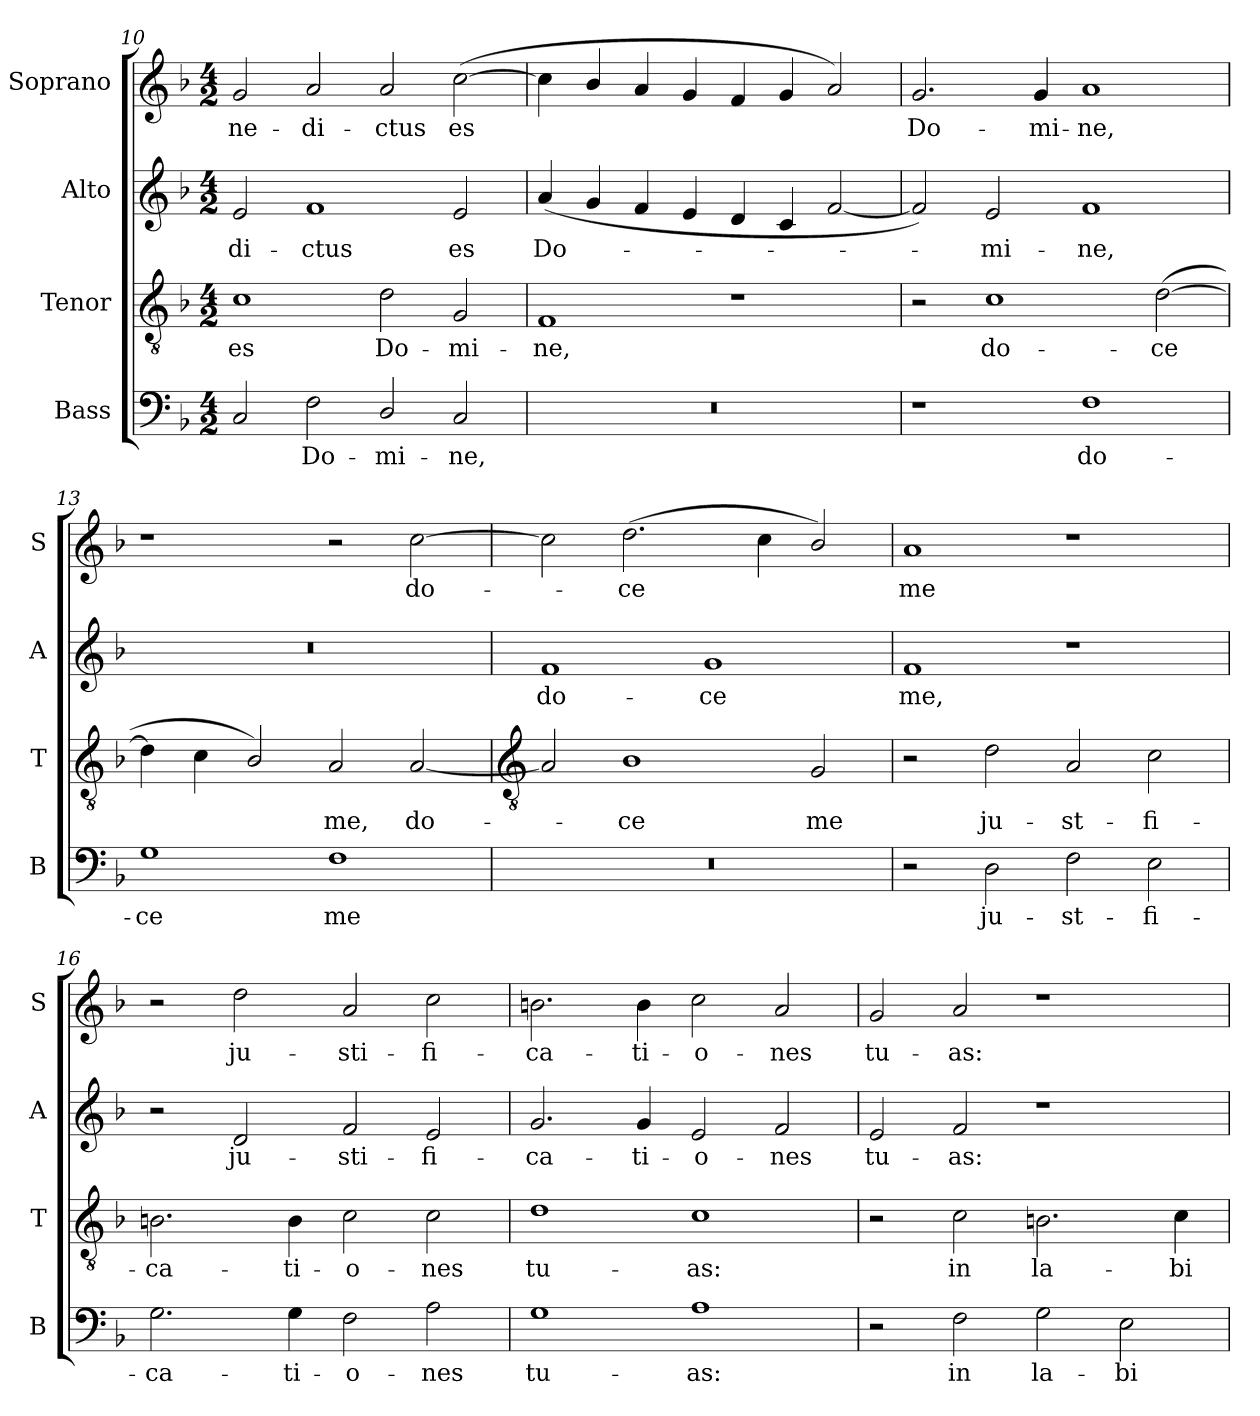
**kern	**text	**kern	**text	**kern	**text	**kern	**text
*part4	*part4	*part3	*part3	*part2	*part2	*part1	*part1
*staff4	*staff4	*staff3	*staff3	*staff2	*staff2	*staff1	*staff1
*I"Bass	*	*I"Tenor	*	*I"Alto	*	*I"Soprano	*
*I'B	*	*I'T	*	*I'A	*	*I'S	*
*clefF4	*	*clefGv2	*	*clefG2	*	*clefG2	*
*k[b-]	*	*k[b-]	*	*k[b-]	*	*k[b-]	*
*F:	*	*F:	*	*F:	*	*F:	*
*M4/2	*	*M4/2	*	*M4/2	*	*M4/2	*
=10	=10	=10	=10	=10	=10	=10	=10
!	!	!	!LO:LY:b	!	!LO:LY:b	!	!LO:LY:b
2C	.	1c	es	2e	-di-	2g	-ne-
!	!LO:LY:b	!	!	!	!LO:LY:b	!	!LO:LY:b
2F	Do-	.	.	1f	-ctus	2a	-di-
!	!LO:LY:b	!	!LO:LY:b	!	!	!	!LO:LY:b
2D/	-mi-	2d	Do-	.	.	2a	-ctus
!	!LO:LY:b	!	!LO:LY:b	!	!LO:LY:b	!	!LO:LY:b
2C	-ne,	2G	-mi-	2e	es	(<[2cc	es
=11	=11	=11	=11	=11	=11	=11	=11
!	!	!	!LO:LY:b	!	!LO:LY:b	!	!
0r	.	1F	-ne,	(<4a	Do-	4cc]	.
.	.	.	.	4g	.	4b-/	.
.	.	.	.	4f	.	4a	.
.	.	.	.	4e	.	4g	.
.	.	1r	.	4d	.	4f	.
.	.	.	.	4c	.	4g	.
.	.	.	.	[2f	.	2a)	.
=12	=12	=12	=12	=12	=12	=12	=12
!	!	!	!	!	!	!	!LO:LY:b
1r	.	2r	.	2f])	.	2.g	Do-
!	!	!	!LO:LY:b	!	!LO:LY:b	!	!
.	.	1c	do-	2e	mi-	.	.
!	!	!	!	!	!	!	!LO:LY:b
.	.	.	.	.	.	4g	-mi-
!	!LO:LY:b	!	!	!	!LO:LY:b	!	!LO:LY:b
1F	do-	.	.	1f	-ne,	1a	-ne,
!	!	!	!LO:LY:b	!	!	!	!
.	.	(>[2d	-ce	.	.	.	.
=13	=13	=13	=13	=13	=13	=13	=13
!	!LO:LY:b	!	!	!	!	!	!
1G	-ce	4d]	.	0r	.	1r	.
.	.	4c	.	.	.	.	.
.	.	2B-/)	.	.	.	.	.
!	!LO:LY:b	!	!LO:LY:b	!	!	!	!
1F	me	2A	me,	.	.	2r	.
!	!	!	!LO:LY:b	!	!	!	!LO:LY:b
.	.	[2A	do-	.	.	[2cc	do-
!!LO:LB:g=z
=14	=14	=14	=14	=14	=14	=14	=14
*	*	*clefGv2	*	*	*	*	*
!	!	!	!	!	!LO:LY:b	!	!
0r	.	2A]	.	1f	do-	2cc]	.
!	!	!	!LO:LY:b	!	!	!	!LO:LY:b
.	.	1B-	ce	.	.	(>2.dd	ce
!	!	!	!	!	!LO:LY:b	!	!
.	.	.	.	1g	-ce	.	.
.	.	.	.	.	.	4cc	.
!	!	!	!LO:LY:b	!	!	!	!
.	.	2G	me	.	.	2b-/)	.
=15	=15	=15	=15	=15	=15	=15	=15
!	!	!	!	!	!LO:LY:b	!	!LO:LY:b
2r	.	2r	.	1f	me,	1a	me
!	!LO:LY:b	!	!LO:LY:b	!	!	!	!
2D	ju-	2d	ju-	.	.	.	.
!	!LO:LY:b	!	!LO:LY:b	!	!	!	!
2F	-st-	2A	-st-	1r	.	1r	.
!	!LO:LY:b	!	!LO:LY:b	!	!	!	!
2E	-fi-	2c	-fi-	.	.	.	.
=16	=16	=16	=16	=16	=16	=16	=16
!	!LO:LY:b	!	!LO:LY:b	!	!	!	!
2.G	-ca-	2.Bn	-ca-	2r	.	2r	.
!	!	!	!	!	!LO:LY:b	!	!LO:LY:b
.	.	.	.	2d	ju-	2dd	ju-
!	!LO:LY:b	!	!LO:LY:b	!	!	!	!
4G	-ti-	4B	-ti-	.	.	.	.
!	!LO:LY:b	!	!LO:LY:b	!	!LO:LY:b	!	!LO:LY:b
2F	-o-	2c	-o-	2f	-sti-	2a	-sti-
!	!LO:LY:b	!	!LO:LY:b	!	!LO:LY:b	!	!LO:LY:b
2A	-nes	2c	-nes	2e	-fi-	2cc	-fi-
=17	=17	=17	=17	=17	=17	=17	=17
!	!LO:LY:b	!	!LO:LY:b	!	!LO:LY:b	!	!LO:LY:b
1G	tu-	1d	tu-	2.g	-ca-	2.bn	-ca-
!	!	!	!	!	!LO:LY:b	!	!LO:LY:b
.	.	.	.	4g	-ti-	4b	-ti-
!	!LO:LY:b	!	!LO:LY:b	!	!LO:LY:b	!	!LO:LY:b
1A	-as:	1c	-as:	2e	-o-	2cc	-o-
!	!	!	!	!	!LO:LY:b	!	!LO:LY:b
.	.	.	.	2f	-nes	2a	-nes
=18	=18	=18	=18	=18	=18	=18	=18
!	!	!	!	!	!LO:LY:b	!	!LO:LY:b
2r	.	2r	.	2e	tu-	2g	tu-
!	!LO:LY:b	!	!LO:LY:b	!	!LO:LY:b	!	!LO:LY:b
2F	in	2c	in	2f	-as:	2a	-as:
!	!LO:LY:b	!	!LO:LY:b	!	!	!	!
2G	la-	2.Bn	la-	1r	.	1r	.
!	!LO:LY:b	!	!	!	!	!	!
2E	-bi-	.	.	.	.	.	.
!	!	!	!LO:LY:b	!	!	!	!
.	.	4c	-bi-	.	.	.	.
=	=	=	=	=	=	=	=
*-	*-	*-	*-	*-	*-	*-	*-
